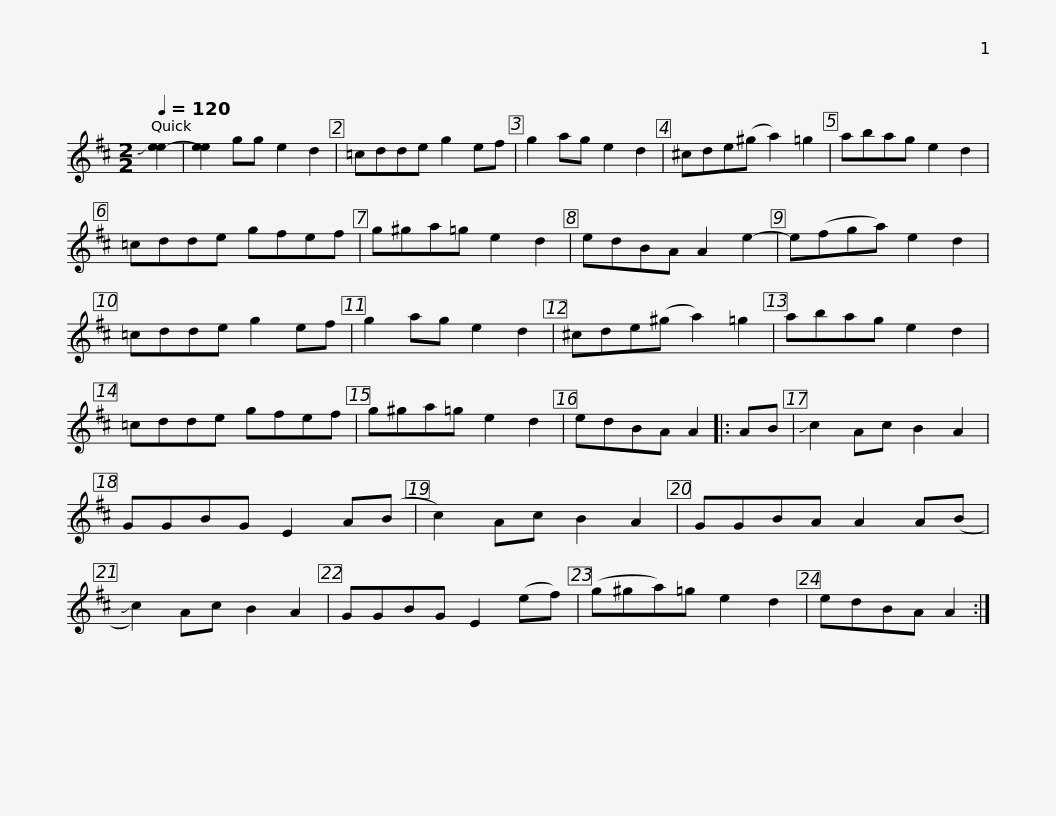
X:1
L:1/8
Q:1/4=120
M:2/2
I:linebreak $
K:D
V:1 treble
V:1
 !slide![ee-]2 | [ee]2 gg e2 d2 | =cdde g2 ef | g2 ag e2 d2 | ^cde(^g a2) =g2 | %5
 abag e2 d2 | =cdde gfef |$ g^ga=g e2 d2 | edBA A2 e2- | e(fga) e2 d2 | %10
 =cdde g2 ef | g2 ag e2 d2 | ^cde(^g a2) =g2 |$ abag e2 d2 | =cdde gfef | %15
 g^ga=g e2 d2 | edBA A2 |: AB | !slide!c2 Ac B2 A2 | GGBG E2 A(B |$ %20
 c2) Ac B2 A2 | GGBA A2 A(B | !slide!c2) Ac B2 A2 | GGBG E2 (ef) | (g^ga)=g e2 d2 | %25
 edBA A2 :| %26
